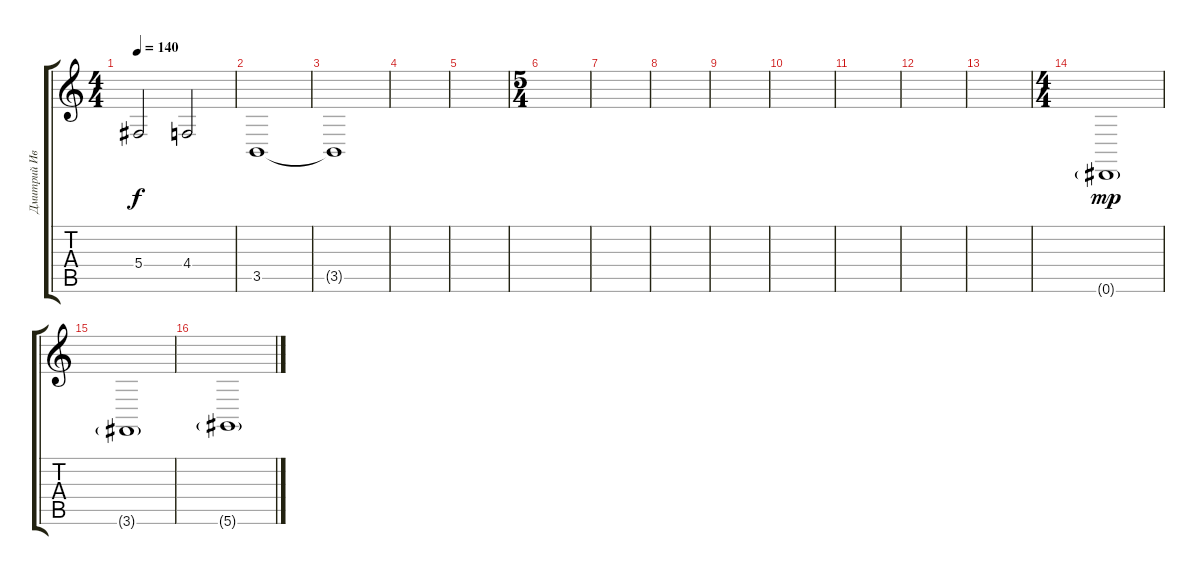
\track ("Дмитрий Иванов/Андрей Смирнов" "Дмитрий Ив") {instrument pad8sweep}
\staff {score tabs}
\tuning (Eb4 Bb3 Gb3 Db3 Ab2 Eb2) {hide}
\ts (4 4)
\tempo 140
\clef g2
\ks c
5.4.2{dy f} 4.4.2 |
3.5.1 |
3.5{t}.1 |
|
|
\ts (5 4)
|
|
|
|
|
|
|
|
\ts (4 4)
0.6{g}.1{dy mp instrument frenchhorn} |
3.6{g}.1 |
5.6{g}.1
